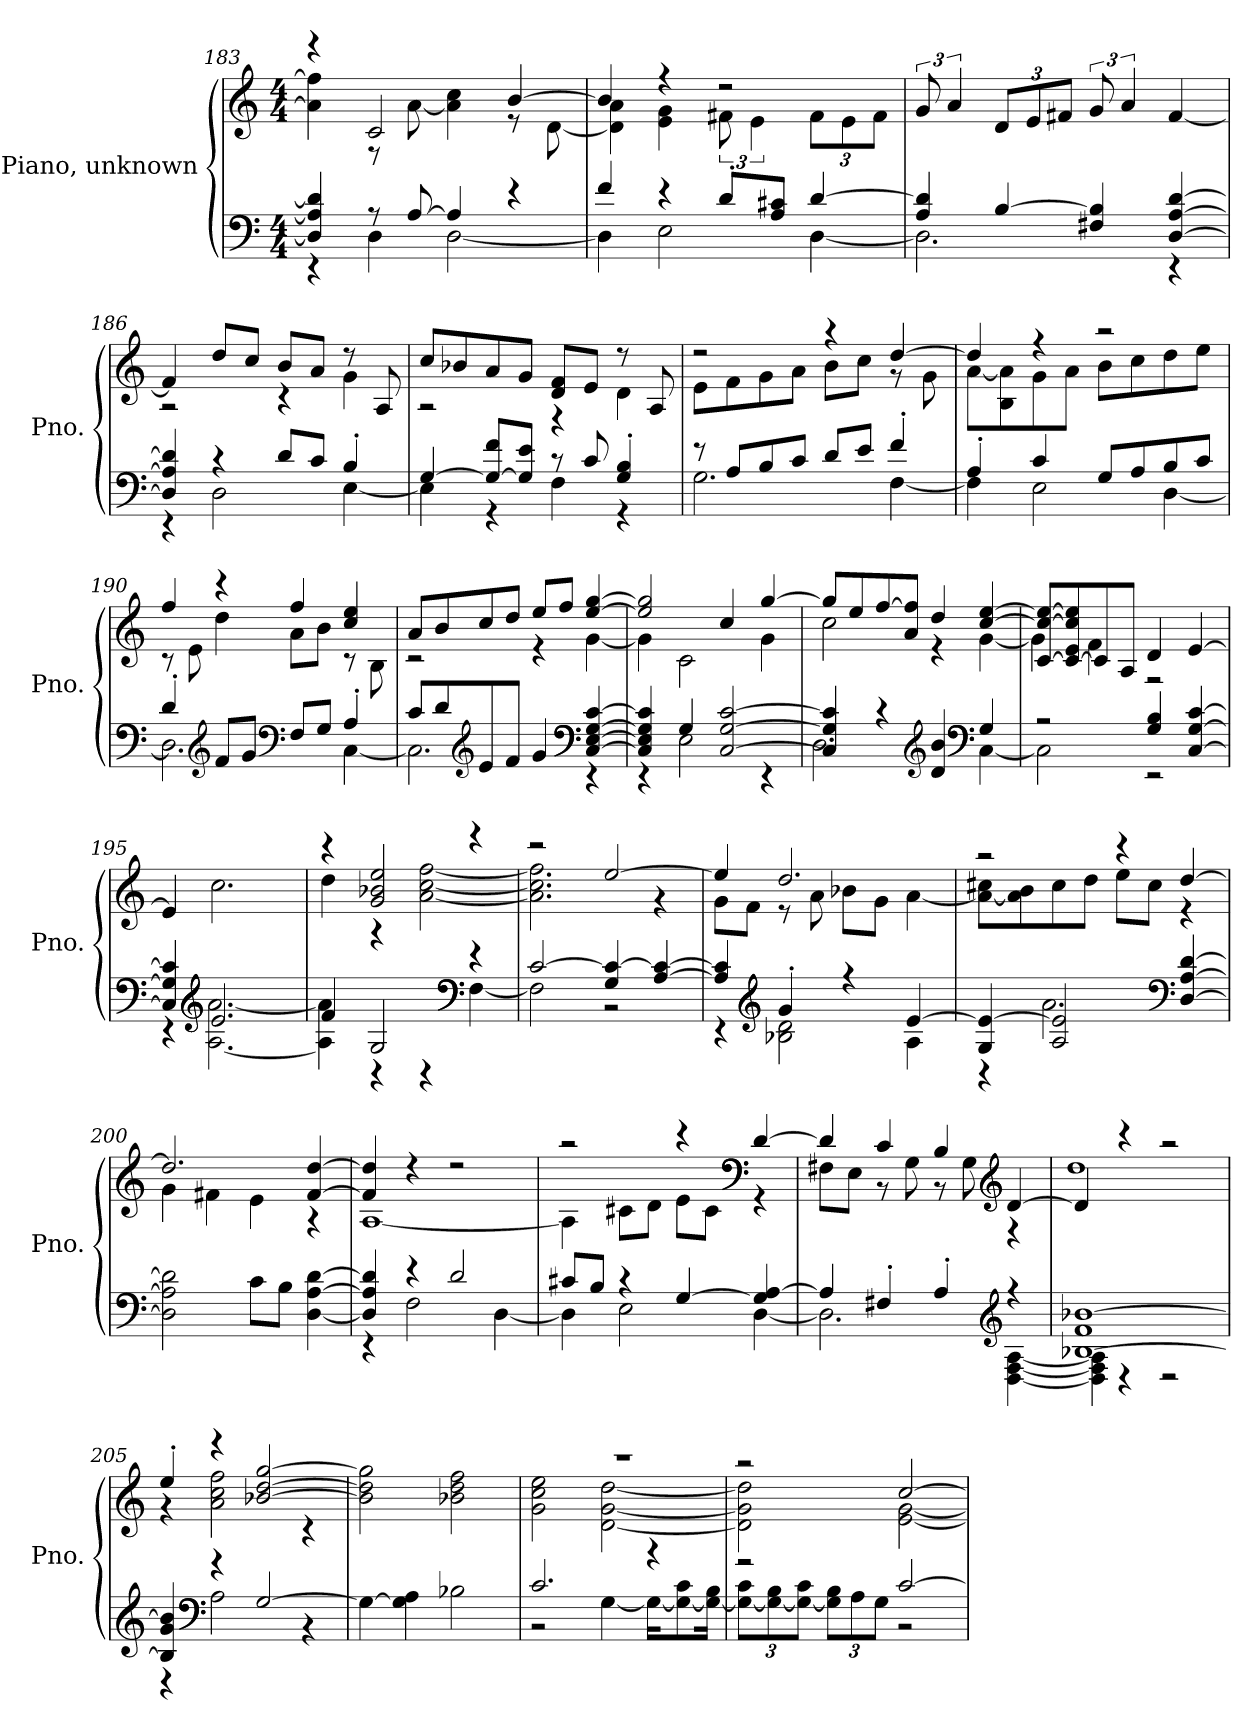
**kern	**kern
*part1	*part1
*staff2	*staff1
*I"Piano, unknown	*
*I'Pno.	*
!!LO:LB:g=z
*clefF4	*clefG2
*k[]	*k[]
*M4/4	*M4/4
=183	=183
*^	*^
4D/] 4A/] 4d/]	4r	4r	4a\] 4ff#\]
8r	4D\	2c/	8r
[8A/	.	.	[8a\
4A/]	[2D\	.	4a\] 4cc\
4r	.	[4b/	8r
.	.	.	[8d\
=184	=184	=184	=184
4f/	4D\]	4b/]	4d\] 4a\
4r	2E\	4r	4e\ 4g\
8d'/L	.	2r	12f#X\
.	.	.	6e\
8A/ 8c#X/J	.	.	.
*	*	*	*Xbrackettup
[4d/	[4D\	.	12f#\L
.	.	.	12e\
.	.	.	12f#\J
*	*	*v	*v
=185	=185	=185
*	*	*brackettup
4A/ 4d/]	2.D\]	12g/
.	.	6a/
*	*	*Xbrackettup
[4B/	.	12d/L
.	.	12e/
.	.	12f#X/J
*	*	*brackettup
4F#X/ 4B/]	.	12g/
.	.	6a/
[4D/ [4A/ [4d/	4r	[4f#/
=186	=186	=186
*	*	*^
4D/] 4A/] 4d/]	4r	4f#/]	2r
4r	2D\	8dd/L	.
.	.	8cc/J	.
8d/L	.	8b/L	4r
8c/J	.	8a/J	.
4B'/	[4E\	8r	4g\
.	.	8A/	.
!!LO:PB:g=z	!!
=187	=187	=187	=187
[4G/	4E\]	8cc/L	2r
.	.	8b-X/	.
8G/_ 8f/L	4r	8a/	.
8G/] 8e/J	.	8g/J	.
8r	4F\	8d/ 8f/L	4r
8c/	.	8e/J	.
4G/' 4B/'	4r	8r	4d\
.	.	8A/	.
=188	=188	=188	=188
8r	2.G\	2r	8e\L
8A/L	.	.	8f\
8B/	.	.	8g\
8c/J	.	.	8a\J
8d/L	.	4r	8b\L
8e/J	.	.	8cc\J
4f'/	[4F\	[4dd/	8r
.	.	.	8g\
=189	=189	=189	=189
4A'/	4F\]	4dd/]	[8a\L
.	.	.	8B\ 8a\]
4c/	2E\	4r	8g\
.	.	.	8a\J
8G/L	.	2r	8b\L
8A/	.	.	8cc\
8B/	[4D\	.	8dd\
8c/J	.	.	8ee\J
=190	=190	=190	=190
4d'/	2.D\]	4ff/	8r
.	.	.	8e\
*clefG2	*	*	*
8f/L	.	4r	4dd\
8g/J	.	.	.
*clefF4	*	*	*
8F/L	.	4ff/	8a\L
8G/J	.	.	8b\J
4A'/	[4C\	4cc/ 4ee/	8r
.	.	.	8B\
!!LO:LB:g=z	!!
=191	=191	=191	=191
8c/L	2.C\]	8a/L	2r
8d/	.	8b/	.
*clefG2	*	*	*
8e/	.	8cc/	.
8f/J	.	8dd/J	.
4g/	.	8ee/L	4r
.	.	8ff/J	.
*clefF4	*	*	*
[4C/ [4E/ [4G/ [4c/	4r	[4ee/ [4gg/	[4g\
=192	=192	=192	=192
4C/] 4E/] 4G/] 4c/]	4r	2ee/] 2gg/]	4g\]
4G/	2E\	.	2c\
[2C/ [2G/ [2c/	.	4cc/	.
.	4r	[4gg/	4g\
=193	=193	=193	=193
4C/] 4G/] 4c/]	2.D\	8gg/L]	2cc\
.	.	8ee/	.
4r	.	[8ff/	.
.	.	8a/ 8ff/]J	.
*clefG2	*	*	*
4d/ 4b/	.	4dd/	4r
*clefF4	*	*	*
4G/	[4C\	[4cc/ [4ee/	[4g\
=194	=194	=194	=194
2r	2C\]	[8c/ 8cc/_ 8ee/_L	4g\]
.	.	8c/_ 8e/ 8cc/] 8ee/]	.
.	.	8c/]	4f\
.	.	8A/J	.
4G/ 4B/	2r	4d/	2r
[4C/ [4G/ [4c/	.	[4e/	.
*	*	*v	*v
=195	=195	=195
4C/] 4G/] 4c/]	4r	4e/]
*clefG2	*	*
2.e/	[2.A\ [2.a\	2.cc\
!!LO:LB:g=z
=196	=196	=196
*	*	*^
4f/	4A\] 4a\]	4r	4dd\
2G/	4r	2g/ 2b-X/ 2ee/	4r
.	4r	.	[2a\ [2cc\ [2ff\
*clefF4	*	*	*
4r	[4F\	4r	.
=197	=197	=197	=197
[2c/	2F\]	2r	2.a\] 2.cc\] 2.ff\]
4G/ 4c/_	2r	[2ee/	.
[4A/ 4c/_	.	.	4r
=198	=198	=198	=198
4A/] 4c/]	4r	4ee/]	8g\L
.	.	.	8f\J
*clefG2	*	*	*
4g'/	2B-X\ 2d\	2.dd/	8r
.	.	.	8a\
4r	.	.	8b-X\L
.	.	.	8g\J
[4e/	4A\	.	[4a\
=199	=199	=199	=199
4G/ 4e/_	4r	2r	8a\_ 8cc#X\L
.	.	.	8a\] 8b\
2A/ 2e/]	2.a\	.	8cc#\
.	.	.	8dd\J
.	.	4r	8ee\L
.	.	.	8cc#\J
*clefF4	*	*	*
[4D/ [4A/ [4d/	.	[4dd/	4r
*v	*v	*	*
=200	=200	=200
2D\] 2A\] 2d\]	2.dd/]	4g\
.	.	4f#X\
8c\L	.	4e\
8B\J	.	.
[4D\ [4A\ [4d\	[4f#/ [4dd/	4r
=201	=201	=201
*^	*	*
4D/] 4A/] 4d/]	4r	4f#/] 4dd/]	[1A
4r	2F\	4r	.
2d/	.	2r	.
.	[4D\	.	.
!!LO:LB:g=z	!!
=202	=202	=202	=202
8c#X/L	4D\]	2r	4A\]
8B/J	.	.	.
4r	2E\	.	8c#X\L
.	.	.	8d\J
[4G/	.	4r	8e\L
.	.	.	8c#\J
*	*	*clefF4	*
4G/] [4A/	[4D\	[4d/	4r
=203	=203	=203	=203
4A/]	2.D\]	4d/]	8F#X\L
.	.	.	8E\J
4F#X'/	.	4c/	8r
.	.	.	8G\
4A'/	.	4B/	8r
.	.	.	8G\
*clefG2	*	*clefG2	*
4r	[4D\ [4F#\ [4A\	[4d/	4r
=204	=204	=204	=204
[1B-X 1f [1b-X	4D\] 4F#\] 4A\]	4d/]	1dd
.	4r	4r	.
.	2r	2r	.
=205	=205	=205	=205
4B-/] 4g/ 4b-/]	4r	4ee'/	4r
*clefF4	*	*	*
4r	2A\	4r	2a\ 2cc\ 2ff\
[2G/	.	[2b-X/ [2dd/ [2gg/	.
.	4r	.	4r
*v	*v	*	*
*	*v	*v
=206	=206
4G\_	2b-\] 2dd\] 2gg\]
4G\] 4A\	.
2B-X\	2b-X\ 2dd\ 2ff\
!!LO:LB:g=z
=207	=207
*^	*^
2.c/	2r	1r	2g\ 2cc\ 2ee\
.	[4G\	.	[2d\ [2g\ [2dd\
4r	16G\KL_	.	.
.	8G\_ 8c\	.	.
.	16G\_ 16B\Jk	.	.
=208	=208	=208	=208
*	*Xbrackettup	*	*
2r	12G\_ 12c\L	2r	2d\] 2g\] 2dd\]
.	12G\_ 12B\	.	.
.	12G\_ 12c\J	.	.
.	12G\] 12B\L	.	.
.	12A\	.	.
.	12G\J	.	.
[2c/	2r	[2cc/	[2e\ [2g\
*v	*v	*	*
*	*v	*v
=	=
*-	*-
